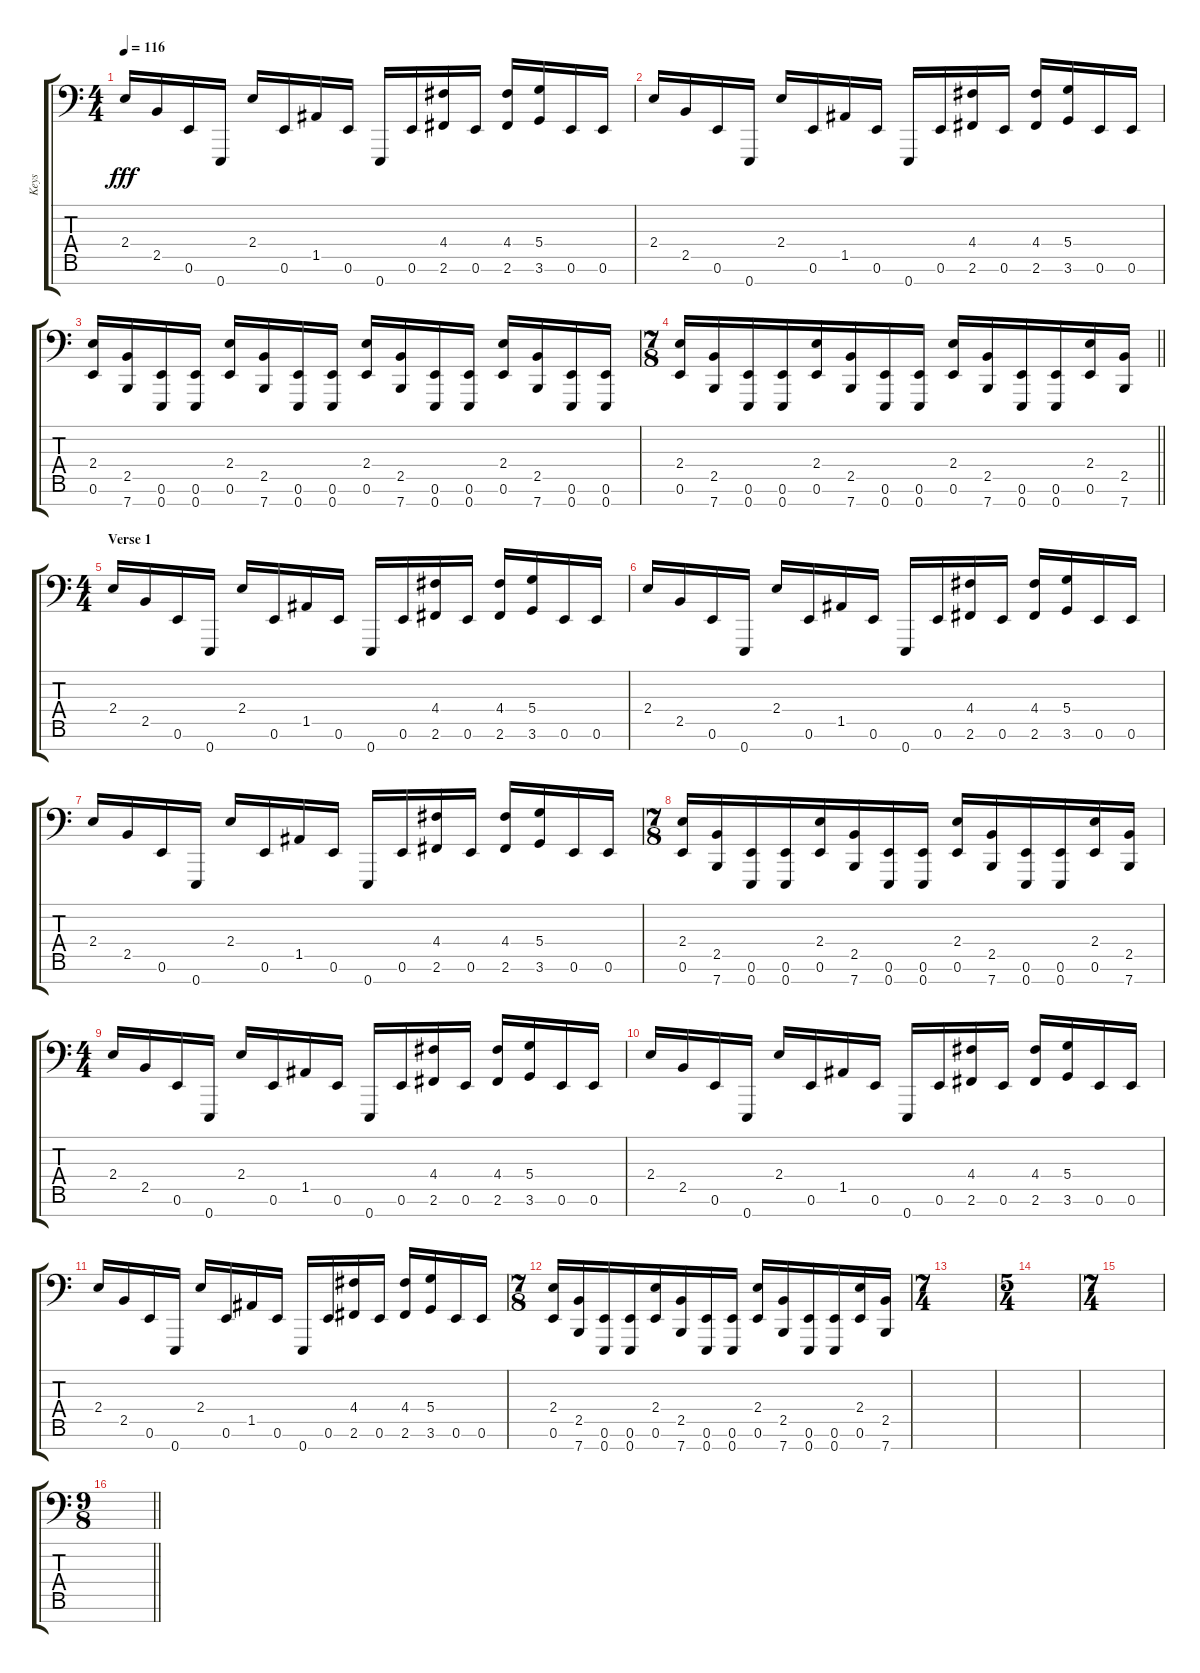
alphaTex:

\track ("Keys" "Keys") {instrument fx1rain}
\staff {score tabs}
\tuning (E4 B3 G3 D3 A2 E2 E1) {hide}
\ts (4 4)
\tempo 116
\clef f4
\ks c
2.4.16{dy fff} 2.5.16 0.6.16 0.7.16 2.4.16 0.6.16 1.5.16 0.6.16 0.7.16 0.6.16 (4.4 2.6).16 0.6.16 (4.4 2.6).16 (5.4 3.6).16 0.6.16 0.6.16 |
2.4.16 2.5.16 0.6.16 0.7.16 2.4.16 0.6.16 1.5.16 0.6.16 0.7.16 0.6.16 (4.4 2.6).16 0.6.16 (4.4 2.6).16 (5.4 3.6).16 0.6.16 0.6.16 |
(2.4 0.6).16 (2.5 7.7).16 (0.6 0.7).16 (0.6 0.7).16 (2.4 0.6).16 (2.5 7.7).16 (0.6 0.7).16 (0.6 0.7).16 (2.4 0.6).16 (2.5 7.7).16 (0.6 0.7).16 (0.6 0.7).16 (2.4 0.6).16 (2.5 7.7).16 (0.6 0.7).16 (0.6 0.7).16 |
\ts (7 8)
\barLineRight lightlight
(2.4 0.6).16 (2.5 7.7).16 (0.6 0.7).16 (0.6 0.7).16 (2.4 0.6).16 (2.5 7.7).16 (0.6 0.7).16 (0.6 0.7).16 (2.4 0.6).16 (2.5 7.7).16 (0.6 0.7).16 (0.6 0.7).16 (2.4 0.6).16 (2.5 7.7).16 |
\ts (4 4)
\section ("" "Verse 1")
2.4.16 2.5.16 0.6.16 0.7.16 2.4.16 0.6.16 1.5.16 0.6.16 0.7.16 0.6.16 (4.4 2.6).16 0.6.16 (4.4 2.6).16 (5.4 3.6).16 0.6.16 0.6.16 |
2.4.16 2.5.16 0.6.16 0.7.16 2.4.16 0.6.16 1.5.16 0.6.16 0.7.16 0.6.16 (4.4 2.6).16 0.6.16 (4.4 2.6).16 (5.4 3.6).16 0.6.16 0.6.16 |
2.4.16 2.5.16 0.6.16 0.7.16 2.4.16 0.6.16 1.5.16 0.6.16 0.7.16 0.6.16 (4.4 2.6).16 0.6.16 (4.4 2.6).16 (5.4 3.6).16 0.6.16 0.6.16 |
\ts (7 8)
(2.4 0.6).16 (2.5 7.7).16 (0.6 0.7).16 (0.6 0.7).16 (2.4 0.6).16 (2.5 7.7).16 (0.6 0.7).16 (0.6 0.7).16 (2.4 0.6).16 (2.5 7.7).16 (0.6 0.7).16 (0.6 0.7).16 (2.4 0.6).16 (2.5 7.7).16 |
\ts (4 4)
2.4.16 2.5.16 0.6.16 0.7.16 2.4.16 0.6.16 1.5.16 0.6.16 0.7.16 0.6.16 (4.4 2.6).16 0.6.16 (4.4 2.6).16 (5.4 3.6).16 0.6.16 0.6.16 |
2.4.16 2.5.16 0.6.16 0.7.16 2.4.16 0.6.16 1.5.16 0.6.16 0.7.16 0.6.16 (4.4 2.6).16 0.6.16 (4.4 2.6).16 (5.4 3.6).16 0.6.16 0.6.16 |
2.4.16 2.5.16 0.6.16 0.7.16 2.4.16 0.6.16 1.5.16 0.6.16 0.7.16 0.6.16 (4.4 2.6).16 0.6.16 (4.4 2.6).16 (5.4 3.6).16 0.6.16 0.6.16 |
\ts (7 8)
(2.4 0.6).16 (2.5 7.7).16 (0.6 0.7).16 (0.6 0.7).16 (2.4 0.6).16 (2.5 7.7).16 (0.6 0.7).16 (0.6 0.7).16 (2.4 0.6).16 (2.5 7.7).16 (0.6 0.7).16 (0.6 0.7).16 (2.4 0.6).16 (2.5 7.7).16 |
\ts (7 4)
|
\ts (5 4)
|
\ts (7 4)
|
\ts (9 8)
\barLineRight lightlight
